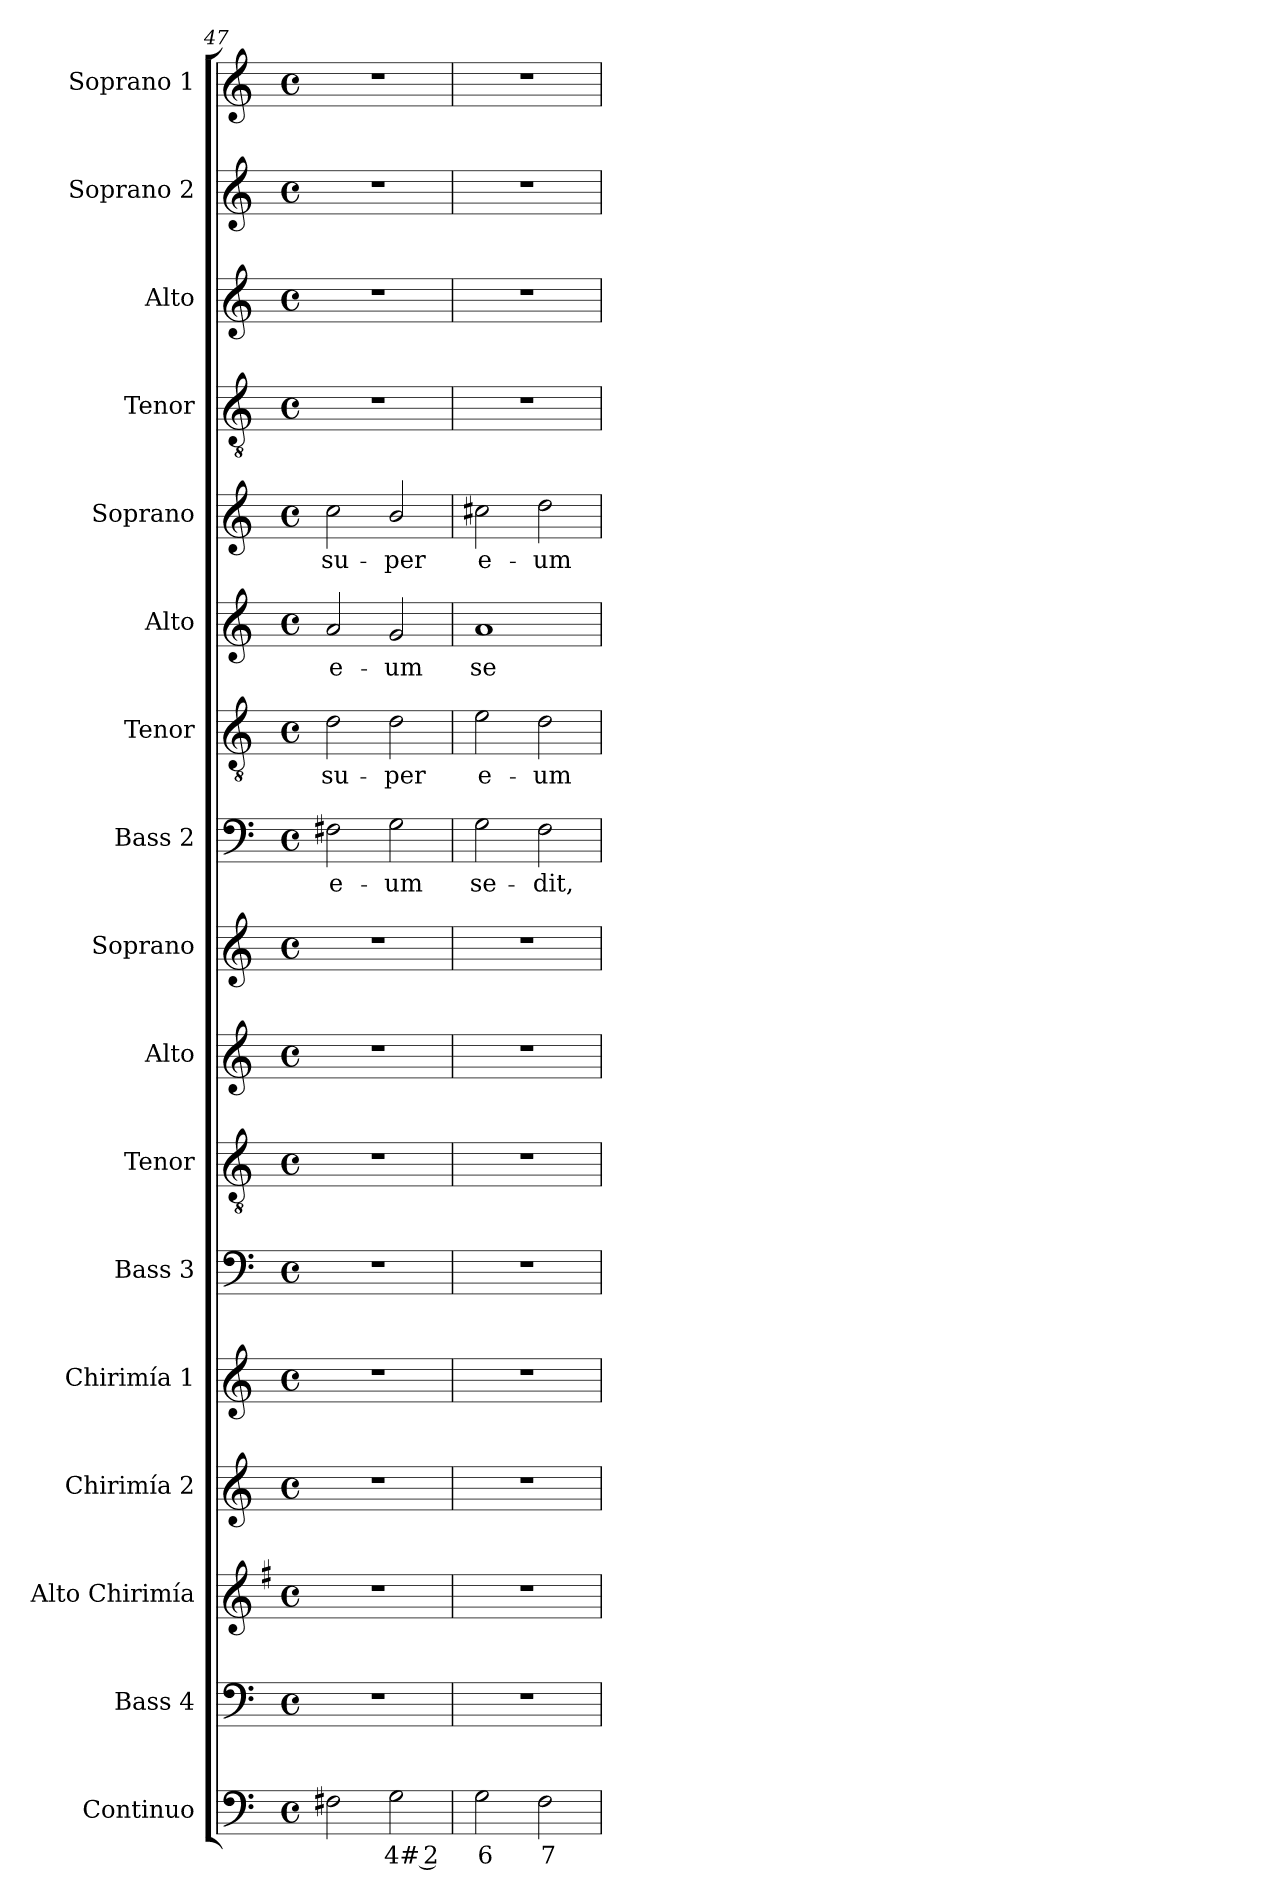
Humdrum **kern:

**kern	**text	**kern	**kern	**kern	**kern	**kern	**kern	**kern	**kern	**kern	**text	**kern	**text	**kern	**text	**kern	**text	**kern	**kern	**kern	**kern
*part17	*part17	*part16	*part15	*part14	*part13	*part12	*part11	*part10	*part9	*part8	*part8	*part7	*part7	*part6	*part6	*part5	*part5	*part4	*part3	*part2	*part1
*staff17	*staff17	*staff16	*staff15	*staff14	*staff13	*staff12	*staff11	*staff10	*staff9	*staff8	*staff8	*staff7	*staff7	*staff6	*staff6	*staff5	*staff5	*staff4	*staff3	*staff2	*staff1
*I"Continuo	*	*I"Bass  4	*I"Alto Chirimía	*I"Chirimía 2	*I"Chirimía 1	*I"Bass 3	*I"Tenor	*I"Alto	*I"Soprano	*I"Bass 2	*	*I"Tenor	*	*I"Alto	*	*I"Soprano	*	*I"Tenor	*I"Alto	*I"Soprano 2	*I"Soprano 1
*I'Cont.	*	*I'B4.	*I'Alt. Chi.	*I'Chi. 2	*I'Chi. 1	*I'B3.	*I'T.	*I'A.	*I'S.	*I'B2.	*	*I'T.	*	*I'A.	*	*I'S.	*	*I'T.	*I'A.	*I'S.	*I'S.
*clefF4	*	*clefF4	*clefG2	*clefG2	*clefG2	*clefF4	*clefGv2	*clefG2	*clefG2	*clefF4	*	*clefGv2	*	*clefG2	*	*clefG2	*	*clefGv2	*clefG2	*clefG2	*clefG2
*	*	*	*ITrd4c7	*	*	*	*ITrd7c12	*	*	*	*	*ITrd7c12	*	*	*	*	*	*ITrd7c12	*	*	*
*k[]	*	*k[]	*k[]	*k[]	*k[]	*k[]	*k[]	*k[]	*k[]	*k[]	*	*k[]	*	*k[]	*	*k[]	*	*k[]	*k[]	*k[]	*k[]
*C:	*	*C:	*C:	*C:	*C:	*C:	*C:	*C:	*C:	*C:	*	*C:	*	*C:	*	*C:	*	*C:	*C:	*C:	*C:
*M4/4	*	*M4/4	*M4/4	*M4/4	*M4/4	*M4/4	*M4/4	*M4/4	*M4/4	*M4/4	*	*M4/4	*	*M4/4	*	*M4/4	*	*M4/4	*M4/4	*M4/4	*M4/4
*met(c)	*	*met(c)	*met(c)	*met(c)	*met(c)	*met(c)	*met(c)	*met(c)	*met(c)	*met(c)	*	*met(c)	*	*met(c)	*	*met(c)	*	*met(c)	*met(c)	*met(c)	*met(c)
=47	=47	=47	=47	=47	=47	=47	=47	=47	=47	=47	=47	=47	=47	=47	=47	=47	=47	=47	=47	=47	=47
!	!	!	!	!	!	!	!	!	!	!	!LO:LY:b:color=#000000	!	!	!	!	!	!	!	!	!	!
!	!	!	!	!	!	!	!	!	!	!	!	!	!LO:LY:b:color=#000000	!	!	!	!	!	!	!	!
!	!	!	!	!	!	!	!	!	!	!	!	!	!	!	!LO:LY:b:color=#000000	!	!	!	!	!	!
!	!	!	!	!	!	!	!	!	!	!	!	!	!	!	!	!	!LO:LY:b:color=#000000	!	!	!	!
2F#Xi\	.	1r	1r	1r	1r	1r	1r	1r	1r	2F#Xi\	e-	2Di\	su-	2ai/	e-	2cci\	su-	1r	1r	1r	1r
!	!LO:LY:b:color=#000000	!	!	!	!	!	!	!	!	!	!	!	!	!	!	!	!	!	!	!	!
!	!	!	!	!	!	!	!	!	!	!	!LO:LY:b:color=#000000	!	!	!	!	!	!	!	!	!	!
!	!	!	!	!	!	!	!	!	!	!	!	!	!LO:LY:b:color=#000000	!	!	!	!	!	!	!	!
!	!	!	!	!	!	!	!	!	!	!	!	!	!	!	!LO:LY:b:color=#000000	!	!	!	!	!	!
!	!	!	!	!	!	!	!	!	!	!	!	!	!	!	!	!	!LO:LY:b:color=#000000	!	!	!	!
2Gi\	4# 2	.	.	.	.	.	.	.	.	2Gi\	-um	2Di\	-per	2gi/	-um	2bi/	-per	.	.	.	.
=48	=48	=48	=48	=48	=48	=48	=48	=48	=48	=48	=48	=48	=48	=48	=48	=48	=48	=48	=48	=48	=48
!	!LO:LY:b:color=#000000	!	!	!	!	!	!	!	!	!	!	!	!	!	!	!	!	!	!	!	!
!	!	!	!	!	!	!	!	!	!	!	!LO:LY:b:color=#000000	!	!	!	!	!	!	!	!	!	!
!	!	!	!	!	!	!	!	!	!	!	!	!	!LO:LY:b:color=#000000	!	!	!	!	!	!	!	!
!	!	!	!	!	!	!	!	!	!	!	!	!	!	!	!LO:LY:b:color=#000000	!	!	!	!	!	!
!	!	!	!	!	!	!	!	!	!	!	!	!	!	!	!	!	!LO:LY:b:color=#000000	!	!	!	!
2Gi\	6	1r	1r	1r	1r	1r	1r	1r	1r	2Gi\	se-	2Ei\	e-	1ai	se-	2cc#Xi\	e-	1r	1r	1r	1r
!	!LO:LY:b:color=#000000	!	!	!	!	!	!	!	!	!	!	!	!	!	!	!	!	!	!	!	!
!	!	!	!	!	!	!	!	!	!	!	!LO:LY:b:color=#000000	!	!	!	!	!	!	!	!	!	!
!	!	!	!	!	!	!	!	!	!	!	!	!	!LO:LY:b:color=#000000	!	!	!	!	!	!	!	!
!	!	!	!	!	!	!	!	!	!	!	!	!	!	!	!	!	!LO:LY:b:color=#000000	!	!	!	!
2Fi\	7	.	.	.	.	.	.	.	.	2Fi\	-dit,	2Di\	-um	.	.	2ddi\	-um	.	.	.	.
=	=	=	=	=	=	=	=	=	=	=	=	=	=	=	=	=	=	=	=	=	=
*-	*-	*-	*-	*-	*-	*-	*-	*-	*-	*-	*-	*-	*-	*-	*-	*-	*-	*-	*-	*-	*-
